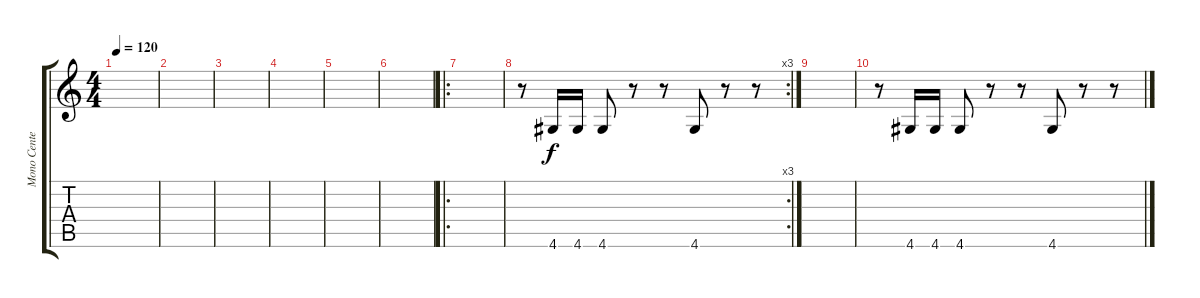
\track ("Mono Center Synth" "Mono Cente") {instrument overdrivenguitar}
\staff {score tabs}
\tuning (E4 B3 G3 D3 A2 E2) {hide}
\ts (4 4)
\tempo 120
\clef g2
\ks c
|
|
|
|
|
|
\ro
|
\rc 3
r.8 4.6.16 4.6.16 4.6.8 r.8 r.8 4.6.8 r.8 r.8 |
|
r.8 4.6.16 4.6.16 4.6.8 r.8 r.8 4.6.8 r.8 r.8
